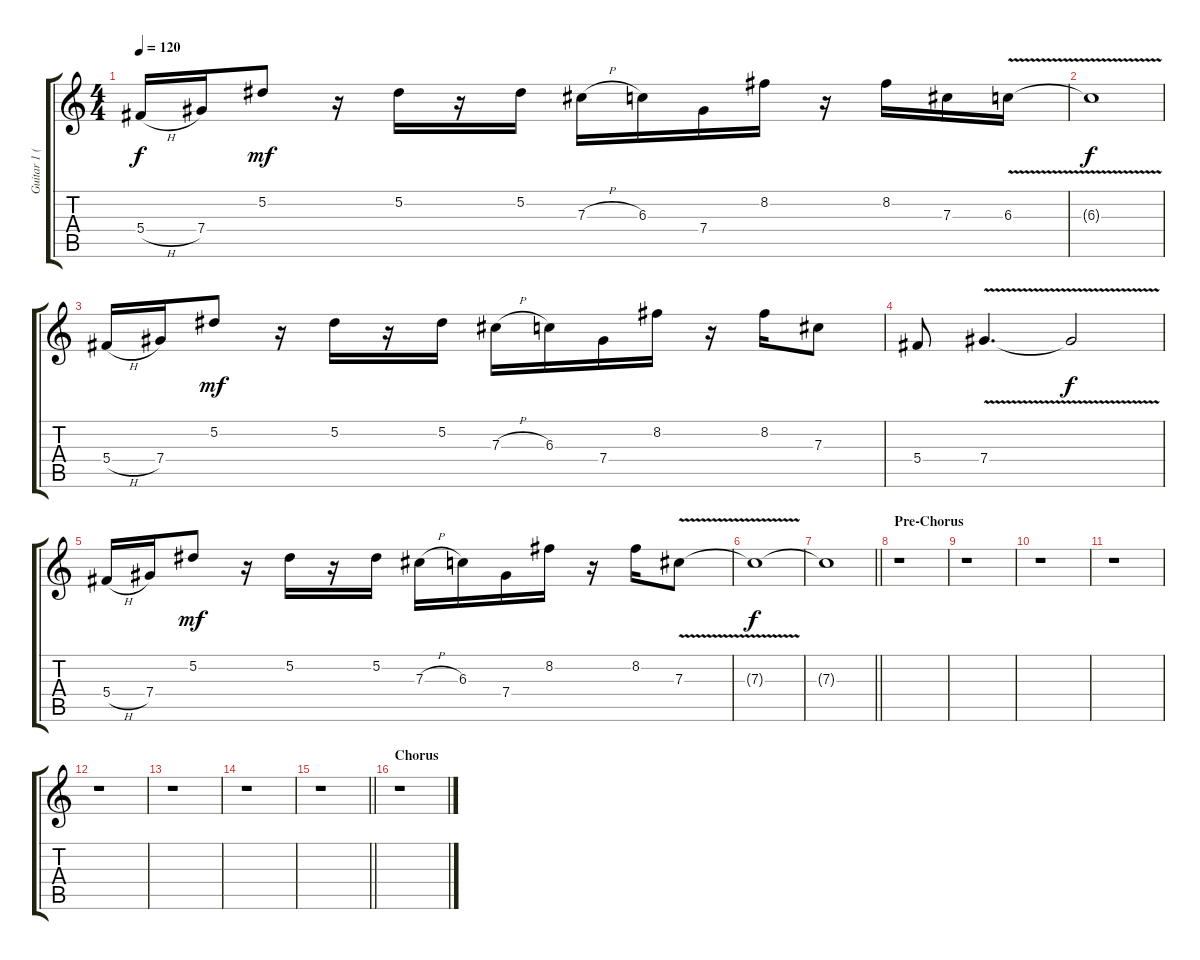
\track ("Guitar 1 (Slash)" "Guitar 1 (") {instrument overdrivenguitar}
\staff {score tabs}
\tuning (Eb4 Bb3 Gb3 Db3 Ab2 Eb2) {hide}
\ts (4 4)
\tempo 120
\clef g2
\ks c
5.4{h}.16{dy f} 7.4.16 5.2.8{dy mf} r.16 5.2.16 r.16 5.2.16 7.3{h}.16 6.3.16 7.4.16 8.2.16 r.16 8.2.16 7.3.16 6.3{v}.16 |
6.3{t}.1{dy f} |
5.4{h}.16 7.4.16 5.2.8{dy mf} r.16 5.2.16 r.16 5.2.16 7.3{h}.16 6.3.16 7.4.16 8.2.16 r.16 8.2.16 7.3.8 |
5.4.8 7.4{v}.4{d} 7.4{t}.2{dy f} |
5.4{h}.16 7.4.16 5.2.8{dy mf} r.16 5.2.16 r.16 5.2.16 7.3{h}.16 6.3.16 7.4.16 8.2.16 r.16 8.2.16 7.3{v}.8 |
7.3{t}.1{dy f} |
\barLineRight lightlight
7.3{t}.1 |
\section ("" "Pre-Chorus")
r.1 |
r.1 |
r.1 |
r.1 |
r.1 |
r.1 |
r.1 |
\barLineRight lightlight
r.1 |
\section ("" "Chorus")
r.1
